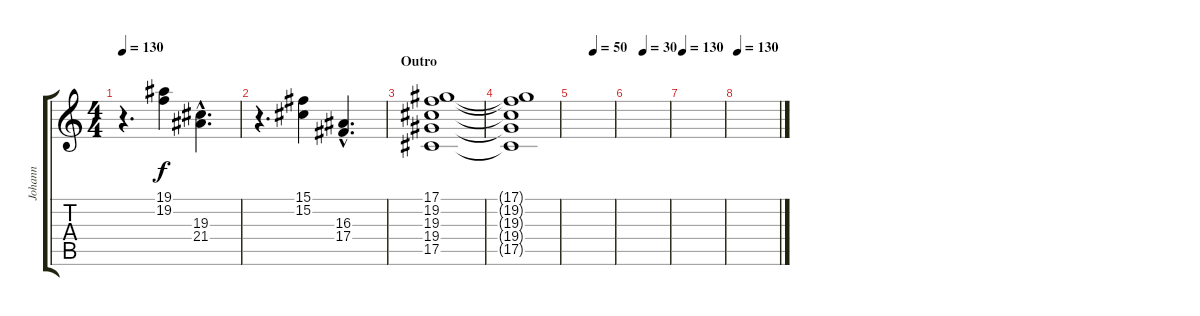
\track ("Johann" "Johann") {instrument brightacousticpiano}
\staff {score tabs}
\tuning (Eb4 Bb3 Gb3 Db3 Ab2 Eb2) {hide}
\ts (4 4)
\tempo 130
\clef g2
\ks c
r.4{d dy f} (19.1 19.2).4 (19.3{hac} 21.4{hac}).4{d} |
r.4{d} (15.1 15.2).4 (16.3{hac} 17.4{hac}).4{d} |
\section ("" "Outro")
(17.1 19.2 19.3 19.4 17.5).1 |
(17.1{t} 19.2{t} 19.3{t} 19.4{t} 17.5{t}).1 |
\tempo (50 0.5)
|
\tempo (30 0.375)
|
\tempo 130
|
\tempo 130
